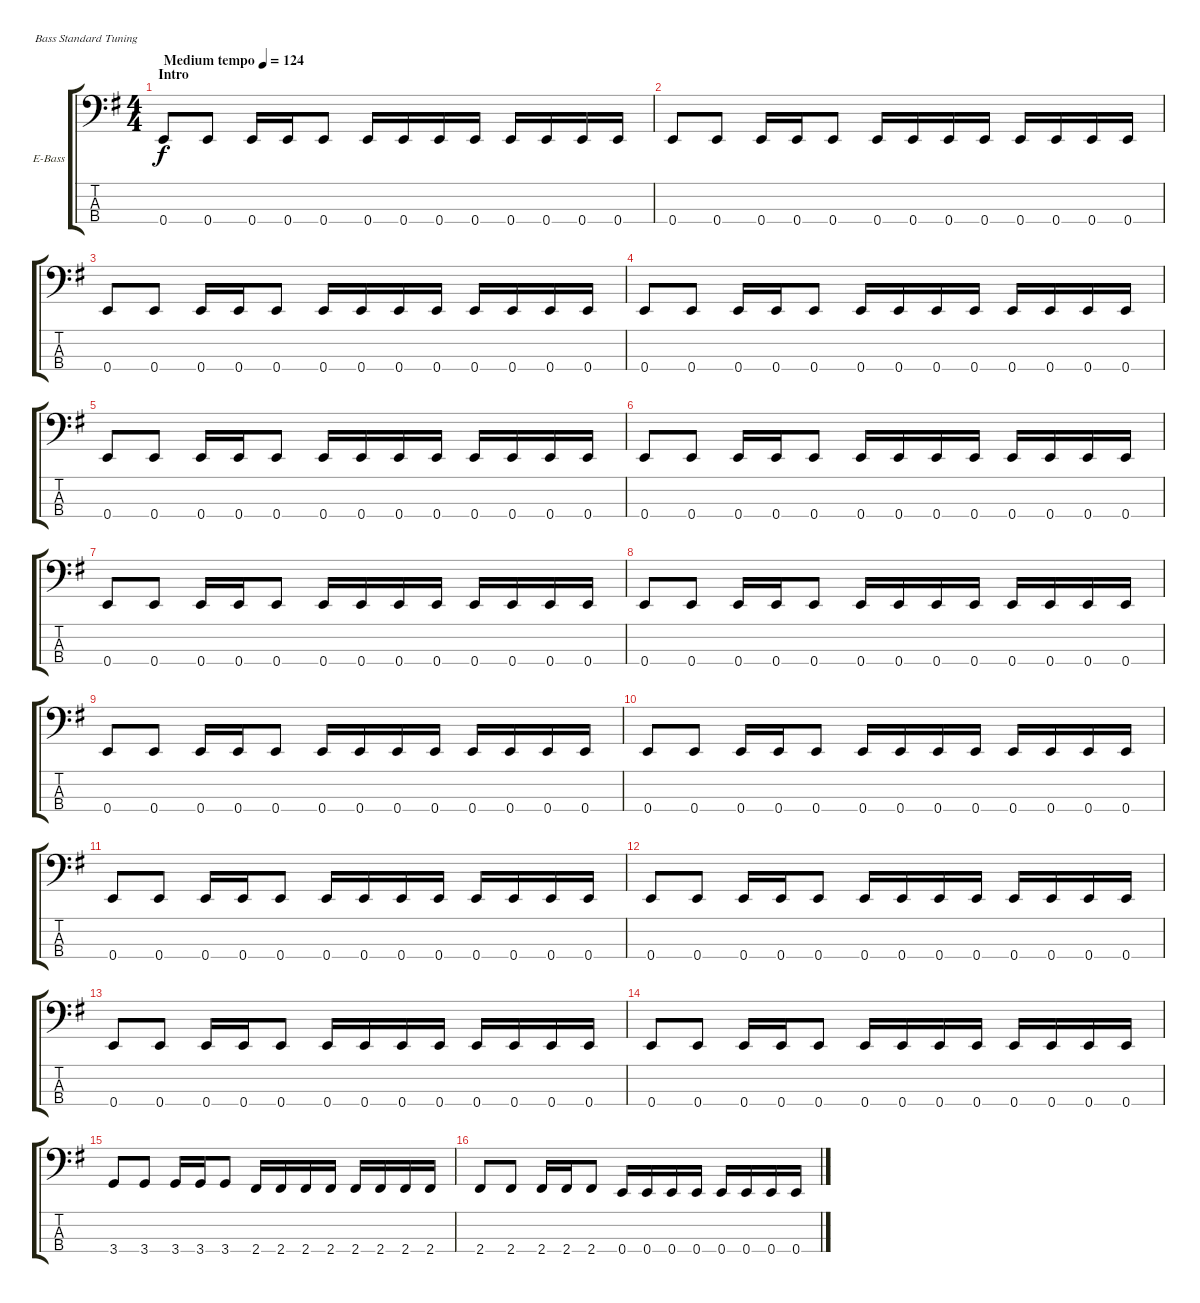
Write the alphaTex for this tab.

\bracketExtendMode groupsimilarinstruments
\firstSystemTrackNameOrientation horizontal
\otherSystemsTrackNameOrientation horizontal
\track ("Bass" "E-Bass") {instrument electricbassfinger}
\staff {score tabs}
\tuning (G2 D2 A1 E1)
\ts (4 4)
\section ("" "Intro")
\tempo (124 "Medium tempo")
\clef f4
\scale
1.08575
\ks g
0.4.8{dy f instrument electricbassfinger} 0.4.8 0.4.16 0.4.16 0.4.8 0.4.16 0.4.16 0.4.16 0.4.16 0.4.16 0.4.16 0.4.16 0.4.16 |
\scale
0.91425 0.4.8 0.4.8 0.4.16 0.4.16 0.4.8 0.4.16 0.4.16 0.4.16 0.4.16 0.4.16 0.4.16 0.4.16 0.4.16 |
\scale
1.05549 0.4.8 0.4.8 0.4.16 0.4.16 0.4.8 0.4.16 0.4.16 0.4.16 0.4.16 0.4.16 0.4.16 0.4.16 0.4.16 |
\scale
0.944515 0.4.8 0.4.8 0.4.16 0.4.16 0.4.8 0.4.16 0.4.16 0.4.16 0.4.16 0.4.16 0.4.16 0.4.16 0.4.16 |
\scale
1.05549 0.4.8 0.4.8 0.4.16 0.4.16 0.4.8 0.4.16 0.4.16 0.4.16 0.4.16 0.4.16 0.4.16 0.4.16 0.4.16 |
\scale
0.944515 0.4.8 0.4.8 0.4.16 0.4.16 0.4.8 0.4.16 0.4.16 0.4.16 0.4.16 0.4.16 0.4.16 0.4.16 0.4.16 |
\scale
1.05549 0.4.8 0.4.8 0.4.16 0.4.16 0.4.8 0.4.16 0.4.16 0.4.16 0.4.16 0.4.16 0.4.16 0.4.16 0.4.16 |
\scale
0.944515 0.4.8 0.4.8 0.4.16 0.4.16 0.4.8 0.4.16 0.4.16 0.4.16 0.4.16 0.4.16 0.4.16 0.4.16 0.4.16 |
\scale
1.05549 0.4.8 0.4.8 0.4.16 0.4.16 0.4.8 0.4.16 0.4.16 0.4.16 0.4.16 0.4.16 0.4.16 0.4.16 0.4.16 |
\scale
0.944515 0.4.8 0.4.8 0.4.16 0.4.16 0.4.8 0.4.16 0.4.16 0.4.16 0.4.16 0.4.16 0.4.16 0.4.16 0.4.16 |
\scale
1.05549 0.4.8 0.4.8 0.4.16 0.4.16 0.4.8 0.4.16 0.4.16 0.4.16 0.4.16 0.4.16 0.4.16 0.4.16 0.4.16 |
\scale
0.944515 0.4.8 0.4.8 0.4.16 0.4.16 0.4.8 0.4.16 0.4.16 0.4.16 0.4.16 0.4.16 0.4.16 0.4.16 0.4.16 |
\scale
1.05549 0.4.8 0.4.8 0.4.16 0.4.16 0.4.8 0.4.16 0.4.16 0.4.16 0.4.16 0.4.16 0.4.16 0.4.16 0.4.16 |
\scale
0.944515 0.4.8 0.4.8 0.4.16 0.4.16 0.4.8 0.4.16 0.4.16 0.4.16 0.4.16 0.4.16 0.4.16 0.4.16 0.4.16 |
\scale
1.05549 3.4.8 3.4.8 3.4.16 3.4.16 3.4.8 2.4.16 2.4.16 2.4.16 2.4.16 2.4.16 2.4.16 2.4.16 2.4.16 |
\scale
0.944515 2.4.8 2.4.8 2.4.16 2.4.16 2.4.8 0.4.16 0.4.16 0.4.16 0.4.16 0.4.16 0.4.16 0.4.16 0.4.16
